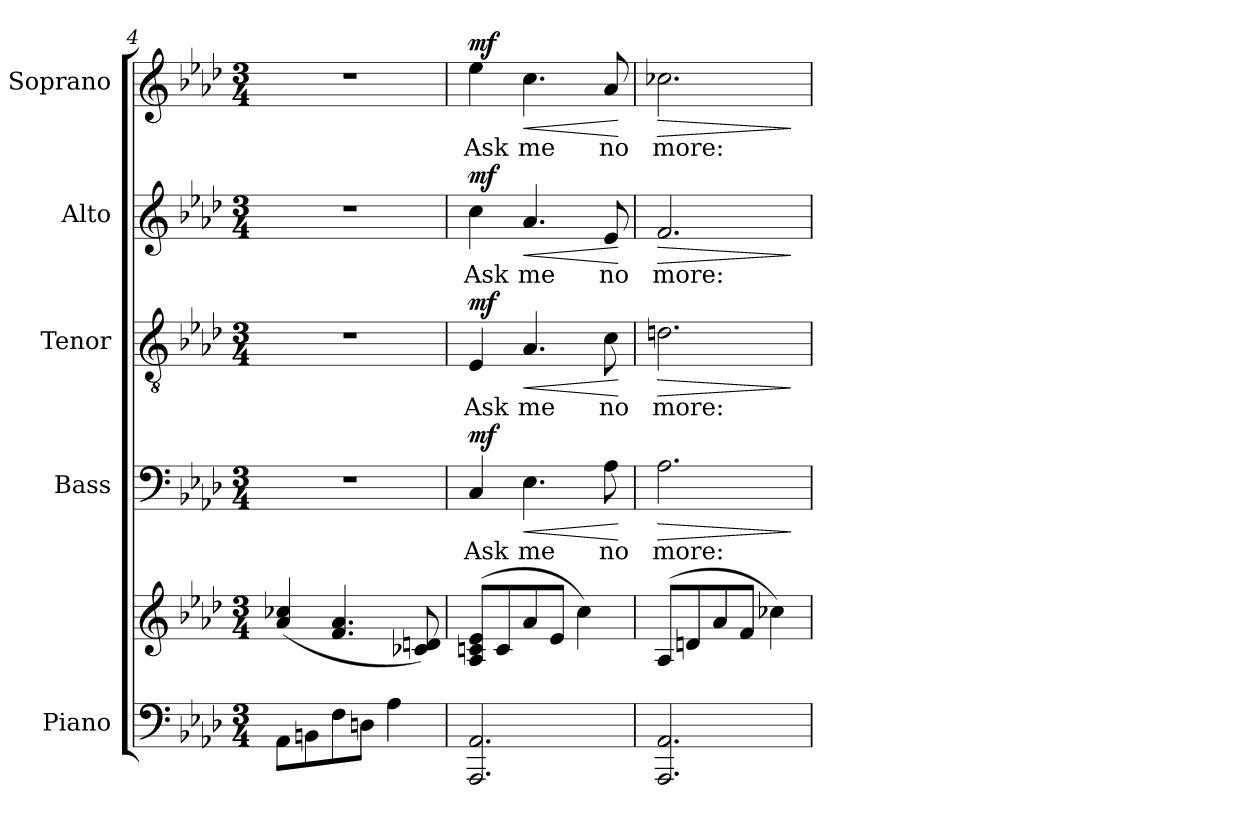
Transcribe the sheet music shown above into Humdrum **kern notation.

**kern	**kern	**kern	**text	**dynam	**kern	**text	**dynam	**kern	**text	**dynam	**kern	**text	**dynam
*part5	*part5	*part4	*part4	*part4	*part3	*part3	*part3	*part2	*part2	*part2	*part1	*part1	*part1
*staff6	*staff5	*staff4	*staff4	*staff4	*staff3	*staff3	*staff3	*staff2	*staff2	*staff2	*staff1	*staff1	*staff1
*I"Piano	*	*I"Bass	*	*	*I"Tenor	*	*	*I"Alto	*	*	*I"Soprano	*	*
*I'Pno.	*	*I'B.	*	*	*I'T.	*	*	*I'A.	*	*	*I'S.	*	*
*clefF4	*clefG2	*clefF4	*	*	*clefGv2	*	*	*clefG2	*	*	*clefG2	*	*
*k[b-e-a-d-]	*k[b-e-a-d-]	*k[b-e-a-d-]	*	*	*k[b-e-a-d-]	*	*	*k[b-e-a-d-]	*	*	*k[b-e-a-d-]	*	*
*M3/4	*M3/4	*M3/4	*	*	*M3/4	*	*	*M3/4	*	*	*M3/4	*	*
=4	=4	=4	=4	=4	=4	=4	=4	=4	=4	=4	=4	=4	=4
8AA-\L	(>4a-/ 4cc-X/	2.r	.	.	2.r	.	.	2.r	.	.	2.r	.	.
8BBn\	.	.	.	.	.	.	.	.	.	.	.	.	.
8F\	4.f/ 4.a-/	.	.	.	.	.	.	.	.	.	.	.	.
8Dn\J	.	.	.	.	.	.	.	.	.	.	.	.	.
4A-\	.	.	.	.	.	.	.	.	.	.	.	.	.
.	8c-X/ 8dn/)	.	.	.	.	.	.	.	.	.	.	.	.
=5	=5	=5	=5	=5	=5	=5	=5	=5	=5	=5	=5	=5	=5
!	!	!	!LO:LY:b	!LO:DY:a	!	!LO:LY:b	!LO:DY:a	!	!LO:LY:b	!LO:DY:a	!	!LO:LY:b	!LO:DY:a
2.AAA-/ 2.AA-/	(8A-/ 8cn/ 8e-/L	4C/	Ask	mf	4E-/	Ask	mf	4cc\	Ask	mf	4ee-\	Ask	mf
.	8c/	.	.	.	.	.	.	.	.	.	.	.	.
!	!	!	!LO:LY:b	!LO:HP:b	!	!LO:LY:b	!LO:HP:b	!	!LO:LY:b	!LO:HP:b	!	!LO:LY:b	!LO:HP:b
.	8a-/	4.E-\	me	<	4.A-/	me	<	4.a-/	me	<	4.cc\	me	<
.	8e-/J	.	.	.	.	.	.	.	.	.	.	.	.
.	4cc\)	.	.	.	.	.	.	.	.	.	.	.	.
!	!	!	!LO:LY:b	!	!	!LO:LY:b	!	!	!LO:LY:b	!	!	!LO:LY:b	!
.	.	8A-\	no	.	8c\	no	.	8e-/	no	.	8a-/	no	.
.	.	.	.	[	.	.	[	.	.	[	.	.	[
!!LO:LB:g=z
=6	=6	=6	=6	=6	=6	=6	=6	=6	=6	=6	=6	=6	=6
!	!	!	!LO:LY:b	!LO:HP:b	!	!LO:LY:b	!LO:HP:b	!	!LO:LY:b	!LO:HP:b	!	!LO:LY:b	!LO:HP:b
2.AAA-/ 2.AA-/	(8A-/L	2.A-\	more:	>	2.dn\	more:	>	2.f/	more:	>	2.cc-X\	more:	>
.	8dn/	.	.	.	.	.	.	.	.	.	.	.	.
.	8a-/	.	.	.	.	.	.	.	.	.	.	.	.
.	8f/J	.	.	.	.	.	.	.	.	.	.	.	.
.	4cc-X\)	.	.	.	.	.	.	.	.	.	.	.	.
.	.	.	.	]	.	.	]	.	.	]	.	.	]
=	=	=	=	=	=	=	=	=	=	=	=	=	=
*-	*-	*-	*-	*-	*-	*-	*-	*-	*-	*-	*-	*-	*-
